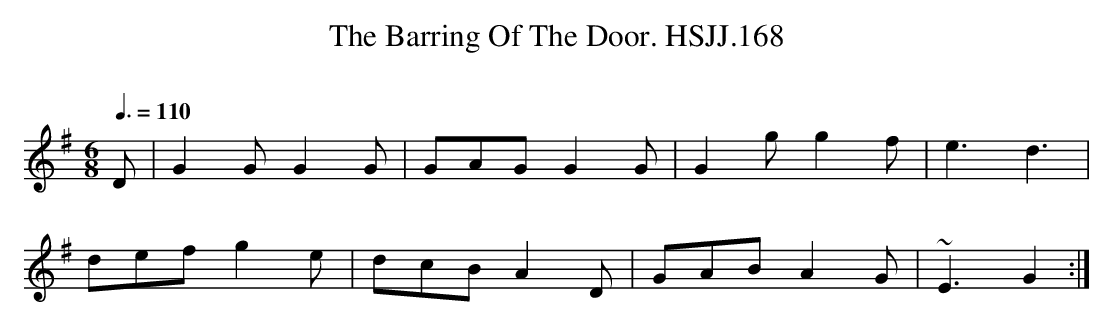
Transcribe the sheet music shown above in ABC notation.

X:1
T:Barring Of The Door. HSJJ.168, The
M:6/8
L:1/8
Q:3/8=110
O:
K:G
D|G2GG2G|GAGG2G|G2gg2f|e3d3|
defg2e|dcBA2D|GABA2G|~E3G2:|
